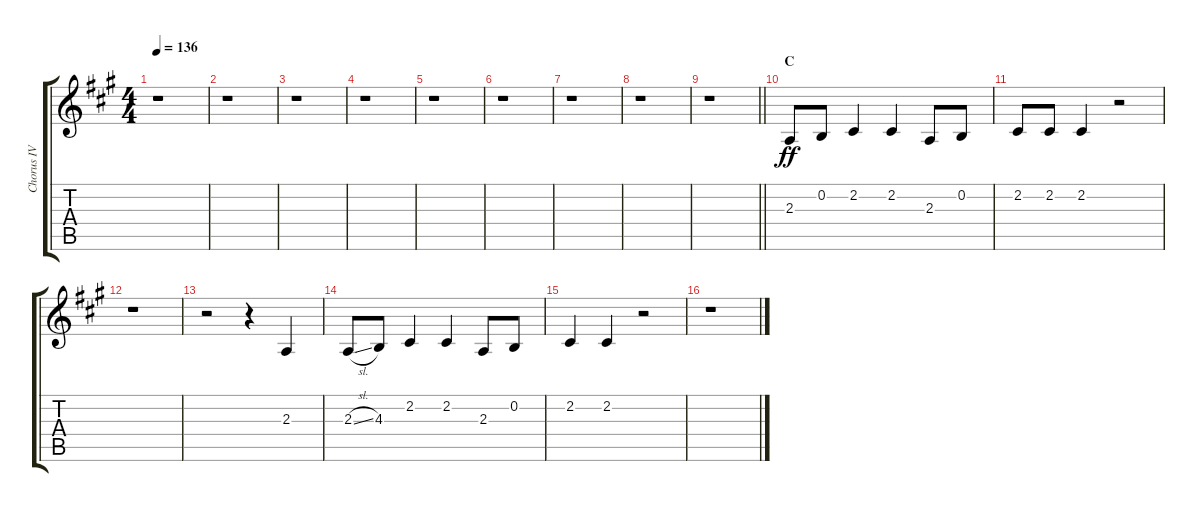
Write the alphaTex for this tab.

\track ("Chorus IV" "Chorus IV") {instrument voiceoohs}
\staff {score tabs}
\tuning (E4 B3 G3 D3 A2 E2) {hide}
\ts (4 4)
\tempo 136
\clef g2
\ks a
r.1{dy ff} |
r.1 |
r.1 |
r.1 |
r.1 |
r.1 |
r.1 |
r.1 |
\barLineRight lightlight
r.1 |
\section ("" "C")
2.3.8 0.2.8 2.2.4 2.2.4 2.3.8 0.2.8 |
2.2.8 2.2.8 2.2.4 r.2 |
r.1 |
r.2 r.4 2.3.4 |
2.3{sl}.8 4.3.8 2.2.4 2.2.4 2.3.8 0.2.8 |
2.2.4 2.2.4 r.2 |
r.1
